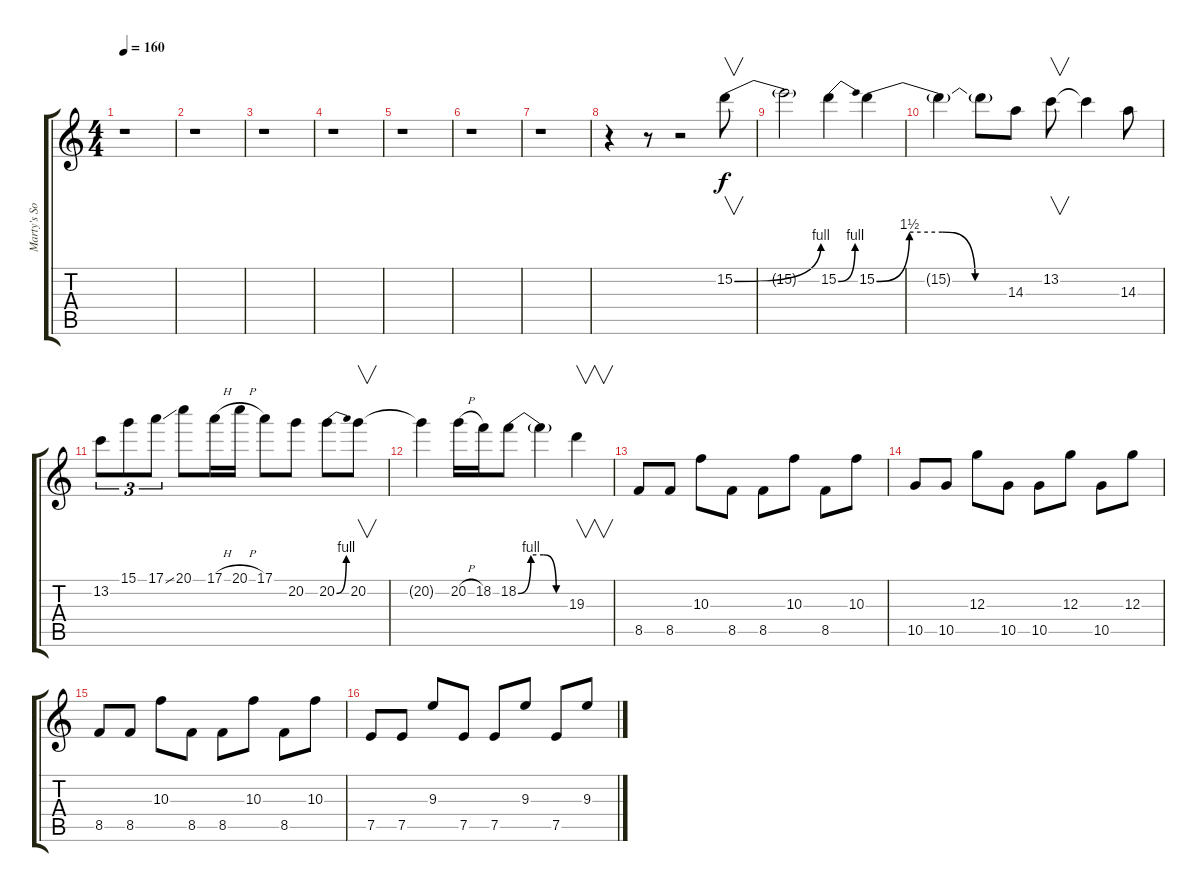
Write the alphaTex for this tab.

\track ("Marty's Solo" "Marty's So") {instrument overdrivenguitar}
\staff {score tabs}
\tuning (E4 B3 G3 D3 A2 E2) {hide}
\ts (4 4)
\tempo 160
\clef g2
\ks c
r.1{dy f} |
r.1 |
r.1 |
r.1 |
r.1 |
r.1 |
r.1 |
r.4 r.8 r.2 15.2{be (bend 0 0 60 4)}.8{v} |
15.2{t}.2 15.2{be (bend 0 0 60 4)}.4 15.2{be (custom 0 0 15 6 30 6 45 0 60 0)}.4 |
15.2{t}.4 15.2{t}.8 14.3.8 13.2.8{v} 13.2{t}.4 14.3.8 |
13.2.8{tu (3 2)} 15.1.8{tu (3 2)} 17.1{ss}.8{tu (3 2)} 20.1.8 17.1{h}.16 20.1{h}.16 17.1.8 20.2.8 20.2{be (bend 0 0 60 4)}.8 20.2.8{v} |
20.2{t}.4 20.2{h}.16 18.2.16 18.2{be (custom 0 0 15 4 30 4 45 0 60 0)}.8 18.2{t}.4 19.3.4{v} |
8.5.8 8.5.8 10.3.8 8.5.8 8.5.8 10.3.8 8.5.8 10.3.8 |
10.5.8 10.5.8 12.3.8 10.5.8 10.5.8 12.3.8 10.5.8 12.3.8 |
8.5.8 8.5.8 10.3.8 8.5.8 8.5.8 10.3.8 8.5.8 10.3.8 |
7.5.8 7.5.8 9.3.8 7.5.8 7.5.8 9.3.8 7.5.8 9.3.8
